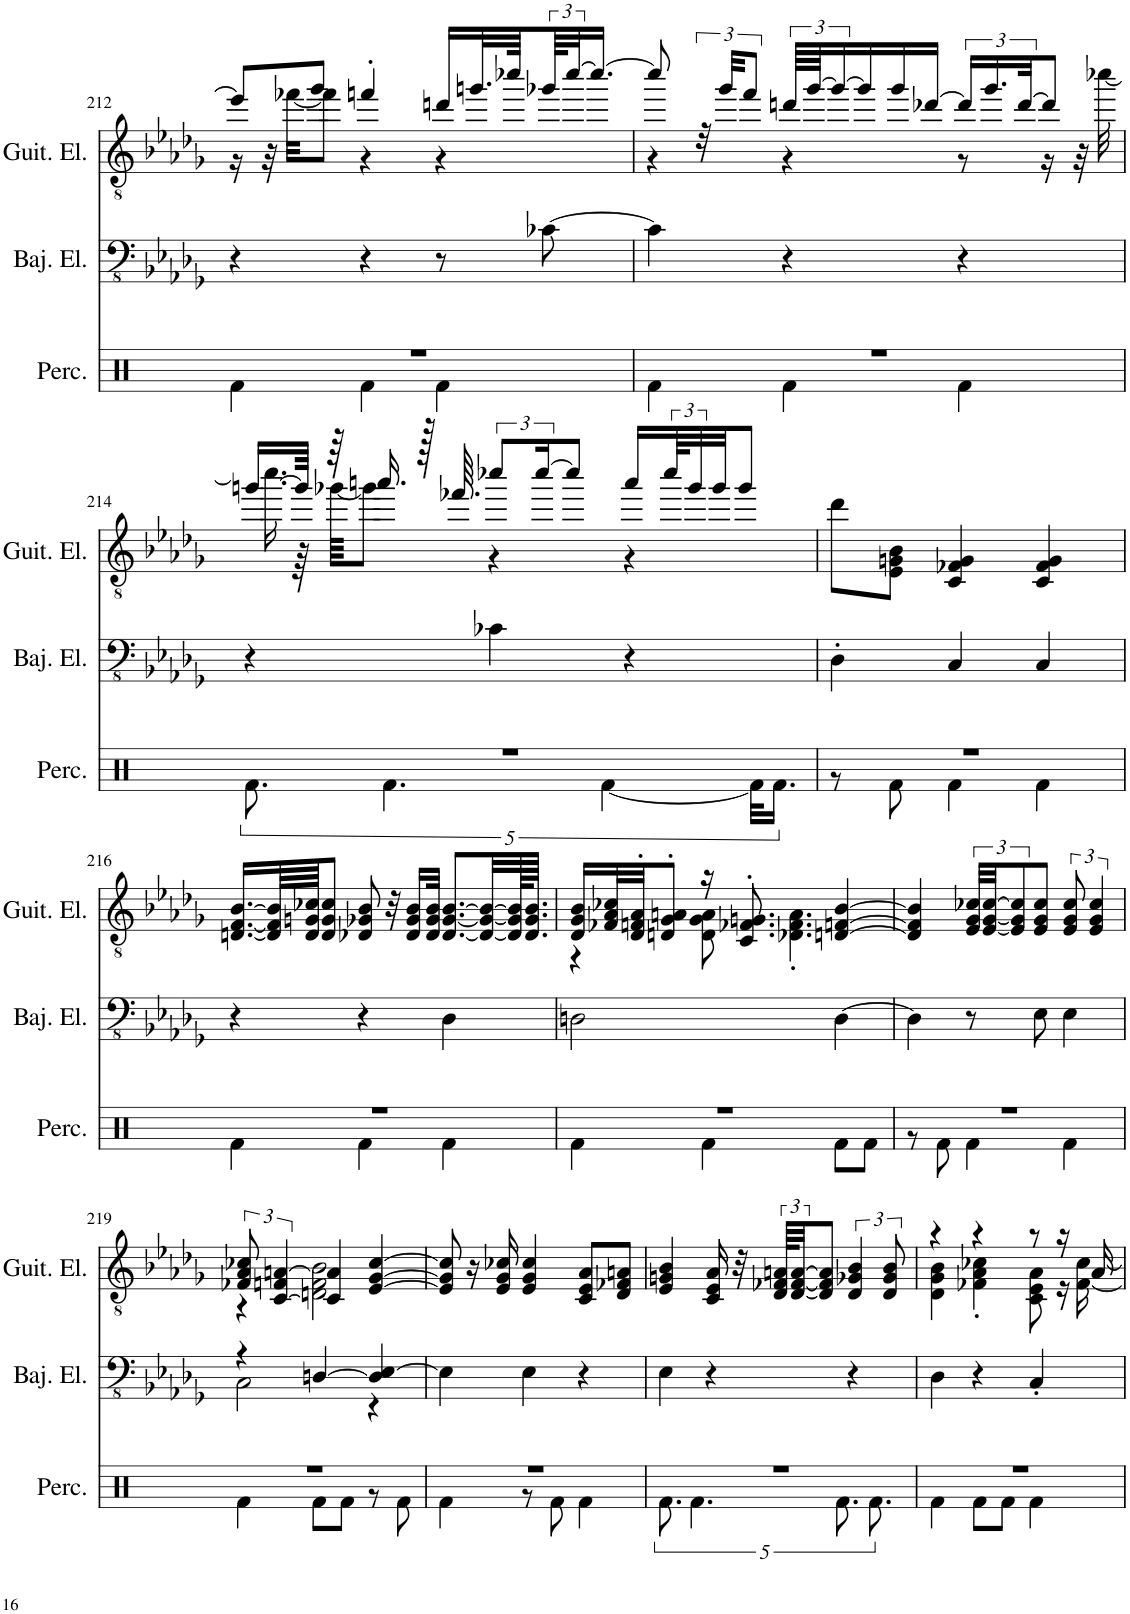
**kern	**kern	**kern
*part3	*part2	*part1
*staff3	*staff2	*staff1
*I"Set de percusión	*I"Bajo eléctrico	*I"Guitarra eléctrica
*I'Perc.	*I'Baj. El.	*I'Guit. El.
!!LO:PB:g=z
*clefX	*clefFv4	*clefGv2
*k[]	*k[b-e-a-d-g-]	*k[b-e-a-d-g-]
*M3/4	*M3/4	*M3/4
=212	=212	=212
*^	*	*^
2.r	4Rf\	4r	8ee-/L]	16r
.	.	.	.	32r
.	.	.	.	[32ff-X\KKL
.	.	.	8gg-/J	8ff-\J]
.	4Rf\	4r	4ffn'/	4r
.	4Rf\	8r	16ddn/LL	4r
.	.	.	32.ggn/L	.
.	.	.	64ccc-X/L	.
.	.	[8C-X\	96gg-X/J	.
.	.	.	[48ccc-/J	.
.	.	.	16.ccc-/JJ_	.
=213	=213	=213	=213	=213
2.r	4Rf\	4C-\]	8ccc-/]	4r
.	.	.	48r	.
.	.	.	48gg-/KKL	.
.	.	.	12ff/J	.
.	4Rf\	4r	96ddn/LLLL	4r
.	.	.	[96gg-/JJ	.
.	.	.	24gg-/_	.
.	.	.	16gg-/]	.
.	.	.	16gg-/	.
.	.	.	[16dd-X/JJ	.
.	4Rf\	4r	24dd-/LL]	8r
.	.	.	24.gg-/	.
.	.	.	[48dd-/JK	.
.	.	.	8dd-/J]	16r
.	.	.	.	32r
.	.	.	.	[32ccc-X\
!!LO:LB:g=z	!!
=214	=214	=214	=214	=214
2.r	10.Rf\	4r	[16.ggn/LL	16.ccc-\]
.	.	.	64gg/JJkk]	64r
.	.	.	64r	[64gg-X\KKKL
.	.	.	16.aan/	8gg-\J]
.	5.Rf\	.	.	.
.	.	.	128r	.
.	.	.	64.ff-X/	.
.	.	4C-X\	12ccc-X/L	4r
.	.	.	[24ccc-/K	.
.	.	.	8ccc-/J]	.
.	[20Rf\	.	.	.
.	10.Rf\_	4r	16aa/LL	4r
.	.	.	96ccc-/KL	.
.	.	.	48gg-/	.
.	.	.	32gg-/JJ	.
.	.	.	8gg-/J	.
.	40Rf\KLL]	.	.	.
.	20.Rf\JJ	.	.	.
*	*	*	*v	*v
=215	=215	=215	=215
2.r	8r	4DD-'\	8dd-\L
.	8Rf\	.	8E-\ 8Gn\ 8B-\J
.	4Rf\	4CC/	4C/ 4F-X/ 4G/
.	4Rf\	4CC/	4C/ 4F-/ 4G/
!!LO:LB:g=z
=216	=216	=216	=216
2.r	4Rf\	4r	[16.Dn/ [16.F/ [16.B-/LL
.	.	.	64D/] 64F/] 64B-/]LL
.	.	.	64D/ 64Gn/ 64c-X/JJJ
.	.	.	8D/ 8G/ 8c-/J
.	4Rf\	4r	8D-X/ 8G-X/ 8B-/
.	.	.	32r
.	.	.	16D-/ 16G-/ 16B-/LL
.	.	.	32D-/ 32G-/ 32B-/JJk
.	4Rf\	4DD-\	[8.D-/ [8.G-/ [8.B-/L
.	.	.	32D-/_ 32G-/_ 32B-/_LL
.	.	.	128D-/] 128G-/] 128B-/]KL
.	.	.	64.D-/ 64.G-/ 64.B-/JJJJ
=217	=217	=217	=217
*	*	*	*^
2.r	4Rf\	2DDn\	16D-/ 16G-/ 16B-/LL	4r
.	.	.	32F-X/ 32A-/ 32c-X/L	.
.	.	.	32D-/' 32Fn/' 32A-/'JJ	.
.	.	.	8Dn/' 8G-/' 8An/'J	.
.	4Rf\	.	16r	8D\ 8G-\ 8A\
.	.	.	8.C/' 8.F-X/' 8.Gn/'	.
.	.	.	.	4.D-X\' 4.F-\' 4.A\'
.	8Rf\L	[4DD\	[4Dn/ [4Fn/ [4B-/	.
.	8Rf\J	.	.	.
*	*	*	*v	*v
=218	=218	=218	=218
2.r	8r	4DD\]	4D/] 4F/] 4B-/]
.	8Rf\	.	.
.	4Rf\	8r	48E-/ 48G-/ 48c-X/LLL
.	.	.	[48E-/ [48G-/ [48c-/JJ
.	.	.	12E-/] 12G-/] 12c-/]
.	.	8EE-\	8E-/ 8G-/ 8c-/J
.	4Rf\	4EE-\	12E-/ 12G-/ 12c-/
.	.	.	6E-/ 6G-/ 6c-/
!!LO:LB:g=z
=219	=219	=219	=219
*	*	*^	*^
2.r	4Rf\	4r	2CC\	12F-X/ 12A-/ 12c-X/	4r
.	.	.	.	[6C/ 6Fn/ [6An/	.
.	8Rf\L	[4DDn/	.	4C/] 4A/]	2Dn\ 2F\ 2B-\
.	8Rf\J	.	.	.	.
.	8r	4DD/] [4EE-/	4r	[4E-/ [4G-/ [4c-/	.
.	8Rf\	.	.	.	.
*	*	*v	*v	*	*
*	*	*	*v	*v
=220	=220	=220	=220
2.r	4Rf\	4EE-\]	8E-/] 8G-/] 8c-/]
.	.	.	16r
.	.	.	16E-/ 16G-/ 16c-X/
.	8r	4EE-\	4E-/ 4G-/ 4c-/
.	8Rf\	.	.
.	4Rf\	4r	8C/ 8E-/ 8A-/L
.	.	.	8D-/ 8F-X/ 8An/J
=221	=221	=221	=221
2.r	10.Rf\	4EE-\	4E-/ 4Gn/ 4B-/
.	5.Rf\	.	.
.	.	4r	16C/ 16E-/ 16A-/
.	.	.	32r
.	.	.	96D-/ 96F-X/ 96An/KLLL
.	.	.	[48D-/ [48F-/ [48A/JJ
.	.	.	8D-/] 8F-/] 8A/]J
.	[20Rf\	.	.
.	10Rf\]	4r	6D-/ 6G-X/ 6B-/
.	10.Rf\	.	.
.	.	.	12D-/ 12G-/ 12B-/
=222	=222	=222	=222
*	*	*	*^
2.r	4Rf\	4DD-\	4r	4D-\ 4G-\ 4B-\
.	8Rf\L	4r	4r	4F-X\' 4A-\' 4c-X\'
.	8Rf\J	.	.	.
.	4Rf\	4CC'/	8r	8C\ 8E-\ 8A-\
.	.	.	16r	16r
.	.	.	16A-/	[16F-\ [16c-\
*v	*v	*	*v	*v
=	=	=
*-	*-	*-
